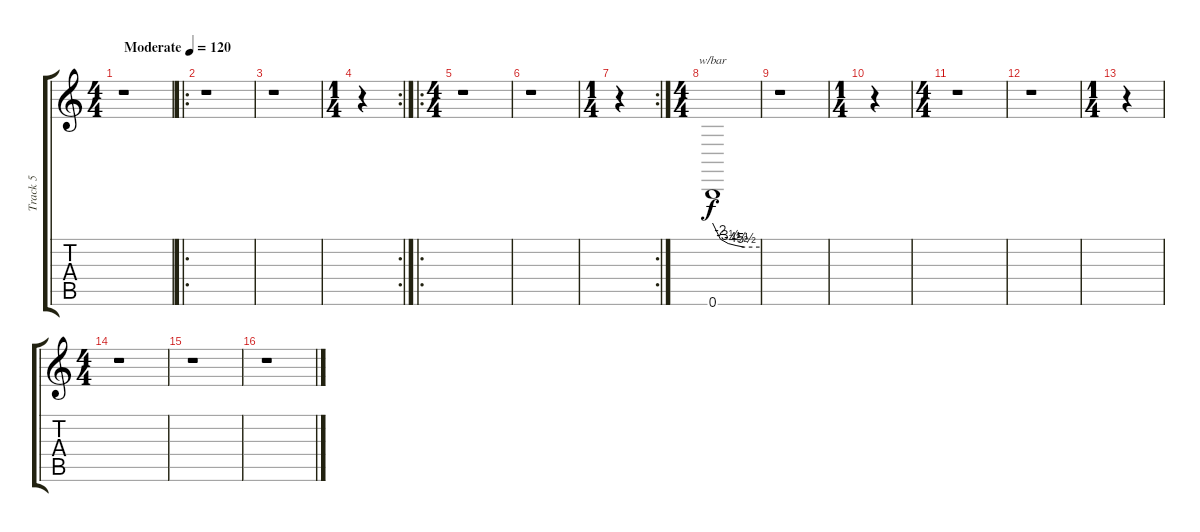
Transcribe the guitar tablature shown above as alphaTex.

\track ("Track 5" "Track 5") {instrument ocarina}
\staff {score tabs}
\tuning (E4 B3 G3 D3 A2 B1) {hide}
\ts (4 4)
\tempo (120 "Moderate")
\clef g2
\ks c
r.1{dy f instrument ocarina} |
\ro
r.1 |
r.1 |
\rc 2
\ts (1 4)
r.4 |
\ro
\ts (4 4)
r.1 |
r.1 |
\rc 2
\ts (1 4)
r.4 |
\ts (4 4)
0.6.1{tbe (custom default 0 0 10 -8 20 -14 30 -18 40 -22 60 -22)} |
r.1 |
\ts (1 4)
r.4 |
\ts (4 4)
r.1 |
r.1 |
\ts (1 4)
r.4 |
\ts (4 4)
r.1 |
r.1 |
r.1
